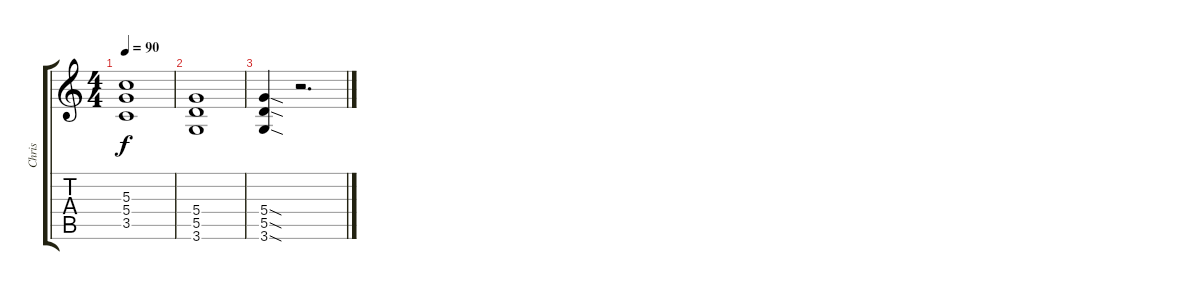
\track ("Chris" "Chris") {instrument distortionguitar}
\staff {score tabs}
\tuning (E4 B3 G3 D3 A2 E2) {hide}
\ts (4 4)
\tempo 90
\clef g2
\ks c
(5.3 5.4 3.5).1{dy f} |
(5.4 5.5 3.6).1 |
(5.4{sod} 5.5{sod} 3.6{sod}).4 r.2{d}
